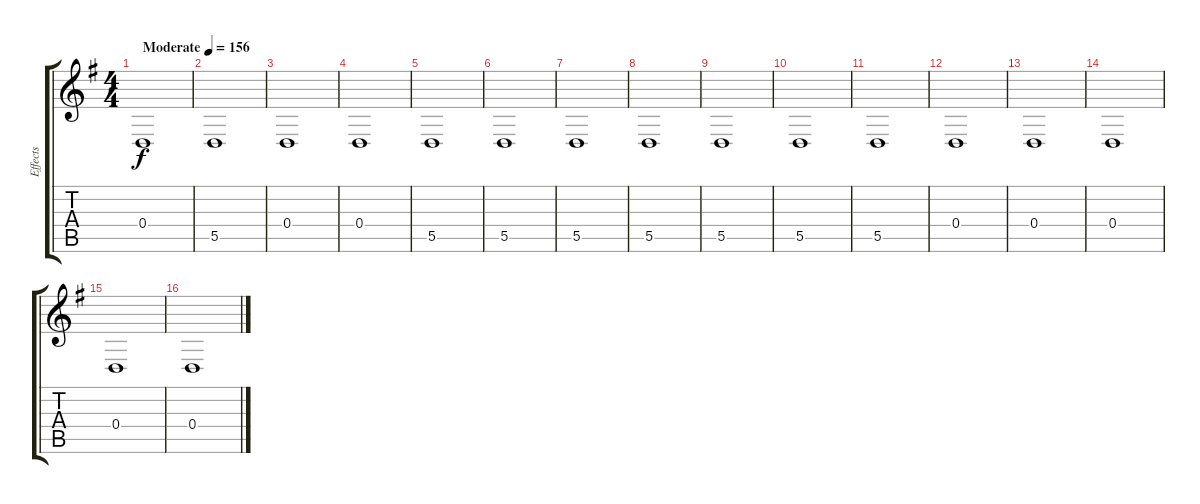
\track ("Effects" "Effects") {instrument fx7echoes}
\staff {score tabs}
\tuning (E4 B3 G3 D3 A2 E2) {hide}
\ts (4 4)
\tempo (156 "Moderate")
\clef g2
\ks g
0.4.1{dy f instrument fx7echoes} |
5.5.1 |
0.4.1 |
0.4.1 |
5.5.1 |
5.5.1 |
5.5.1 |
5.5.1 |
5.5.1 |
5.5.1 |
5.5.1 |
0.4.1 |
0.4.1 |
0.4.1 |
0.4.1 |
0.4.1
